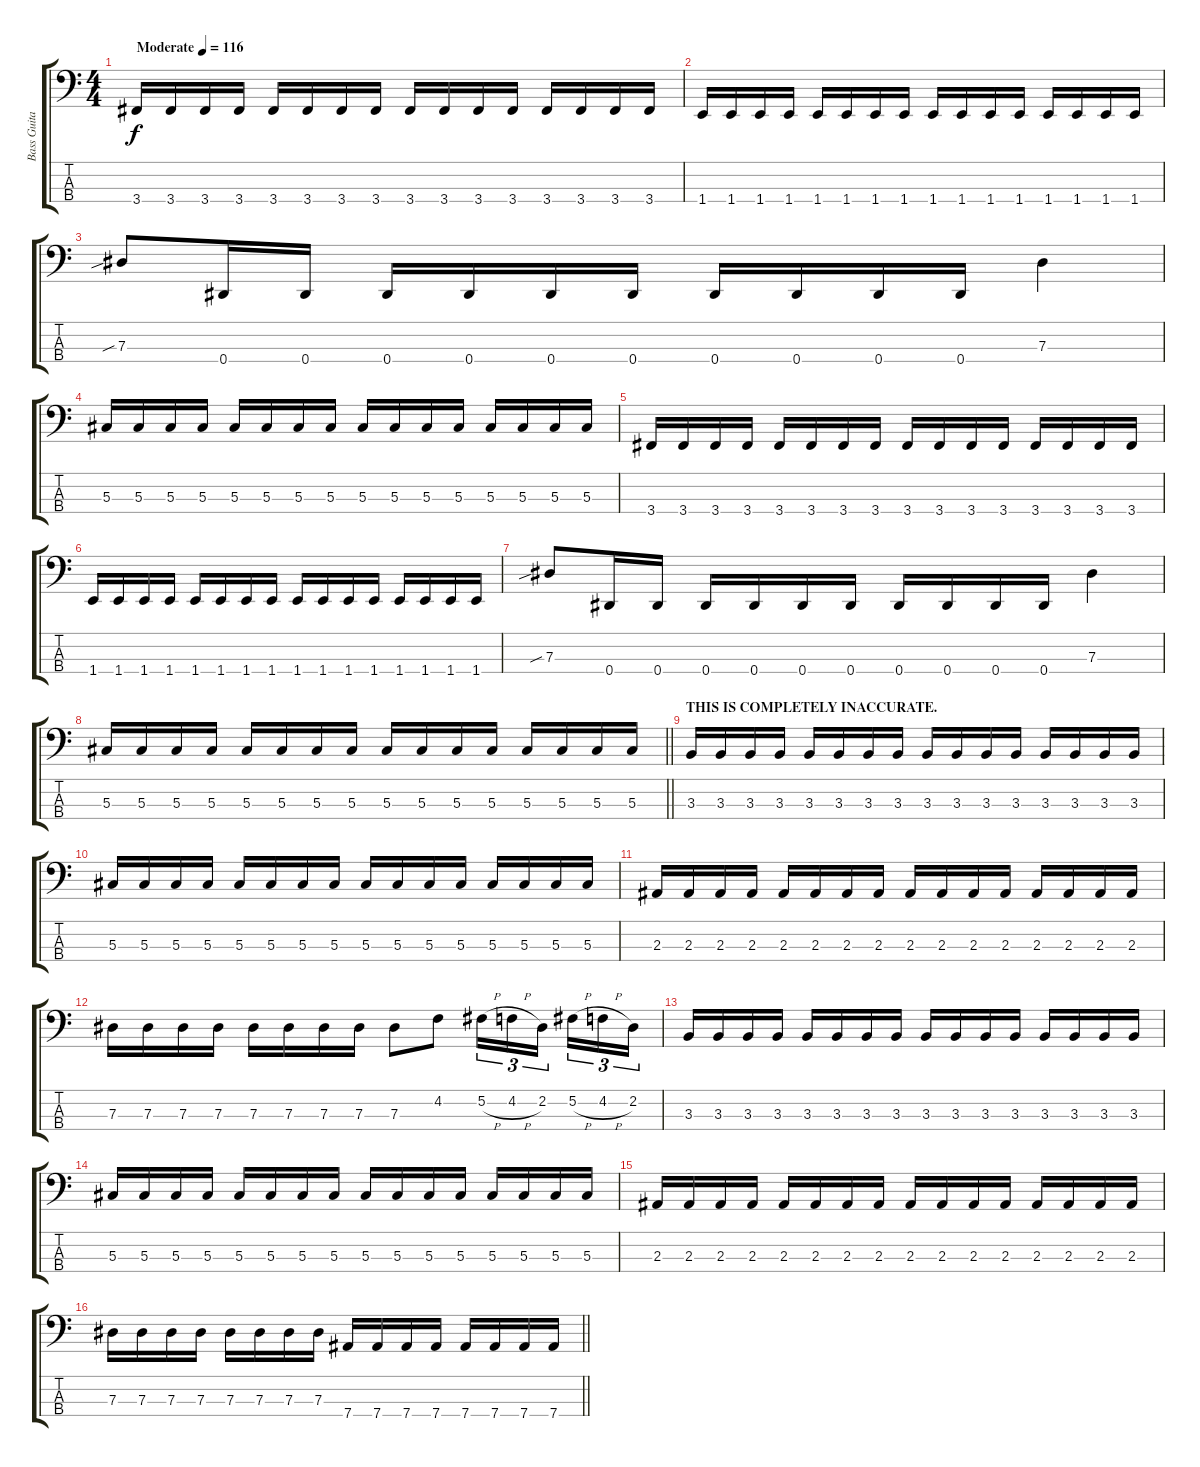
\track ("Bass Guitar (Kohsaku Mitani)" "Bass Guita") {instrument electricbasspick}
\staff {score tabs}
\tuning (Gb2 Db2 Ab1 Eb1) {hide}
\ts (4 4)
\tempo (116 "Moderate")
\clef f4
\ks c
3.4.16{dy f instrument electricbasspick} 3.4.16 3.4.16 3.4.16 3.4.16 3.4.16 3.4.16 3.4.16 3.4.16 3.4.16 3.4.16 3.4.16 3.4.16 3.4.16 3.4.16 3.4.16 |
1.4.16 1.4.16 1.4.16 1.4.16 1.4.16 1.4.16 1.4.16 1.4.16 1.4.16 1.4.16 1.4.16 1.4.16 1.4.16 1.4.16 1.4.16 1.4.16 |
7.3{sib}.8 0.4.16 0.4.16 0.4.16 0.4.16 0.4.16 0.4.16 0.4.16 0.4.16 0.4.16 0.4.16 7.3.4 |
5.3.16 5.3.16 5.3.16 5.3.16 5.3.16 5.3.16 5.3.16 5.3.16 5.3.16 5.3.16 5.3.16 5.3.16 5.3.16 5.3.16 5.3.16 5.3.16 |
3.4.16 3.4.16 3.4.16 3.4.16 3.4.16 3.4.16 3.4.16 3.4.16 3.4.16 3.4.16 3.4.16 3.4.16 3.4.16 3.4.16 3.4.16 3.4.16 |
1.4.16 1.4.16 1.4.16 1.4.16 1.4.16 1.4.16 1.4.16 1.4.16 1.4.16 1.4.16 1.4.16 1.4.16 1.4.16 1.4.16 1.4.16 1.4.16 |
7.3{sib}.8 0.4.16 0.4.16 0.4.16 0.4.16 0.4.16 0.4.16 0.4.16 0.4.16 0.4.16 0.4.16 7.3.4 |
\barLineRight lightlight
5.3.16 5.3.16 5.3.16 5.3.16 5.3.16 5.3.16 5.3.16 5.3.16 5.3.16 5.3.16 5.3.16 5.3.16 5.3.16 5.3.16 5.3.16 5.3.16 |
\section ("" "THIS IS COMPLETELY INACCURATE.")
3.3.16 3.3.16 3.3.16 3.3.16 3.3.16 3.3.16 3.3.16 3.3.16 3.3.16 3.3.16 3.3.16 3.3.16 3.3.16 3.3.16 3.3.16 3.3.16 |
5.3.16 5.3.16 5.3.16 5.3.16 5.3.16 5.3.16 5.3.16 5.3.16 5.3.16 5.3.16 5.3.16 5.3.16 5.3.16 5.3.16 5.3.16 5.3.16 |
2.3.16 2.3.16 2.3.16 2.3.16 2.3.16 2.3.16 2.3.16 2.3.16 2.3.16 2.3.16 2.3.16 2.3.16 2.3.16 2.3.16 2.3.16 2.3.16 |
7.3.16 7.3.16 7.3.16 7.3.16 7.3.16 7.3.16 7.3.16 7.3.16 7.3.8 4.2.8 5.2{h}.16{tu (3 2)} 4.2{h}.16{tu (3 2)} 2.2.16{tu (3 2) beam splitsecondary} 5.2{h}.16{tu (3 2)} 4.2{h}.16{tu (3 2)} 2.2.16{tu (3 2)} |
3.3.16 3.3.16 3.3.16 3.3.16 3.3.16 3.3.16 3.3.16 3.3.16 3.3.16 3.3.16 3.3.16 3.3.16 3.3.16 3.3.16 3.3.16 3.3.16 |
5.3.16 5.3.16 5.3.16 5.3.16 5.3.16 5.3.16 5.3.16 5.3.16 5.3.16 5.3.16 5.3.16 5.3.16 5.3.16 5.3.16 5.3.16 5.3.16 |
2.3.16 2.3.16 2.3.16 2.3.16 2.3.16 2.3.16 2.3.16 2.3.16 2.3.16 2.3.16 2.3.16 2.3.16 2.3.16 2.3.16 2.3.16 2.3.16 |
\barLineRight lightlight
7.3.16 7.3.16 7.3.16 7.3.16 7.3.16 7.3.16 7.3.16 7.3.16 7.4.16 7.4.16 7.4.16 7.4.16 7.4.16 7.4.16 7.4.16 7.4.16
